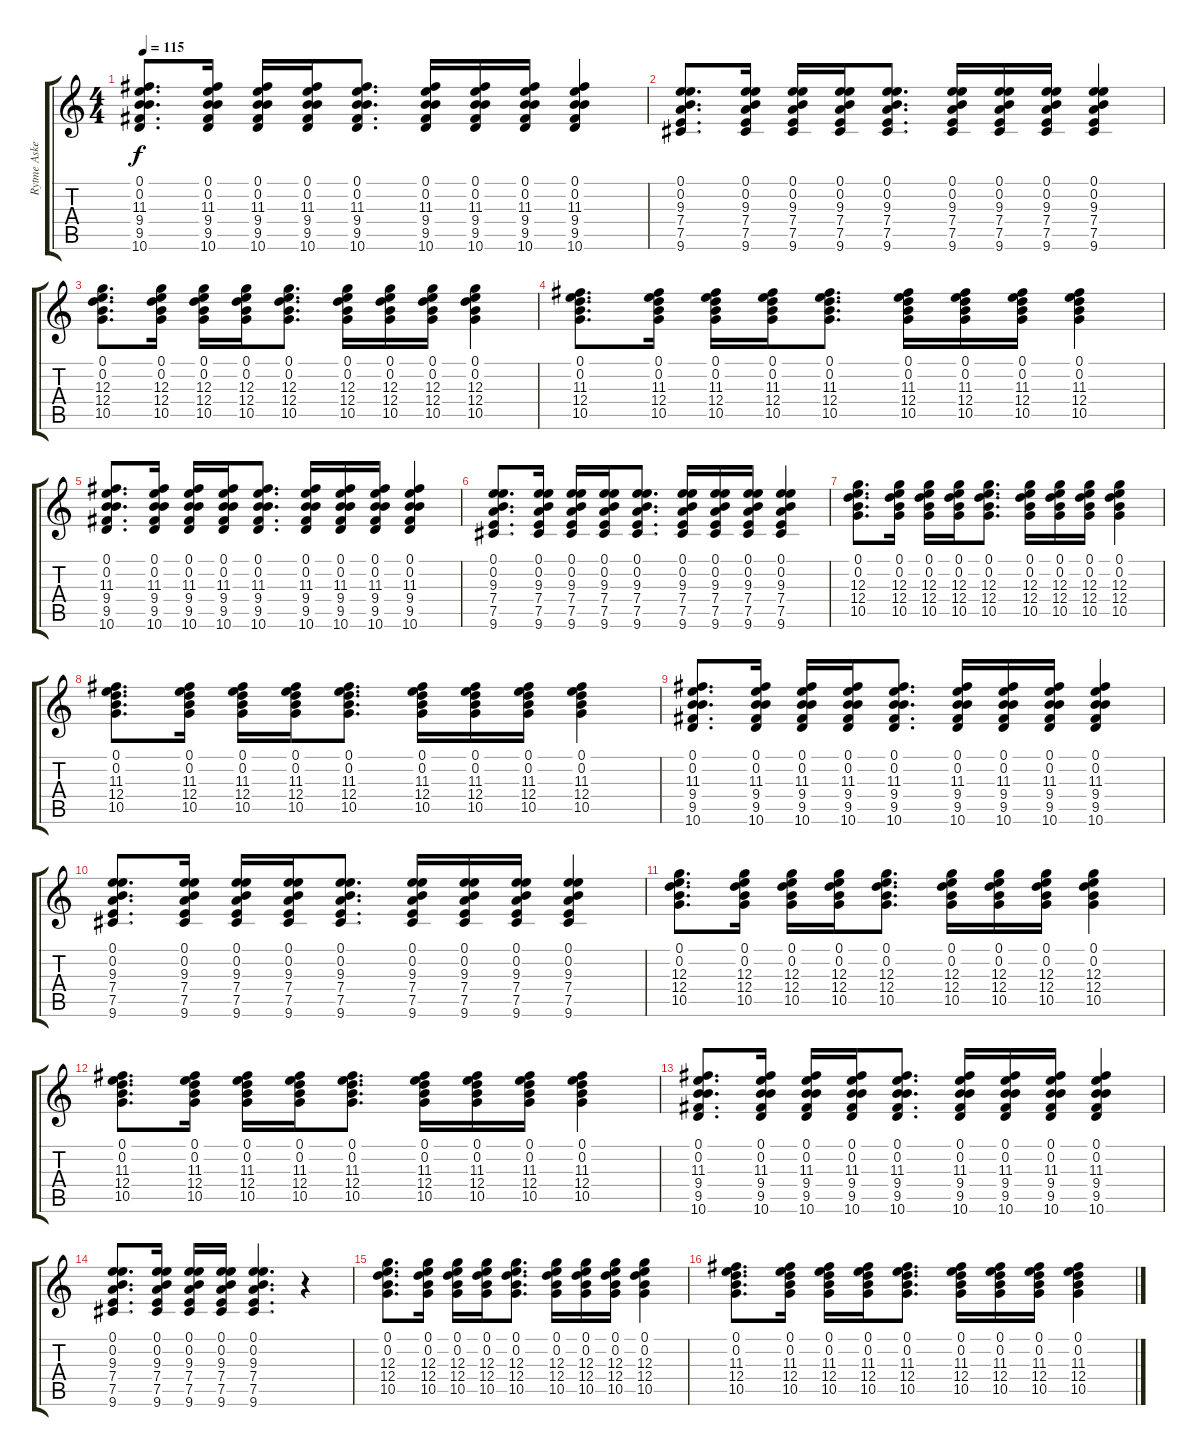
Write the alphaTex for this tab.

\track ("Rytme Aske" "Rytme Aske") {instrument acousticguitarsteel}
\staff {score tabs}
\tuning (E4 B3 G3 D3 A2 E2) {hide}
\ts (4 4)
\tempo 115
\clef g2
\ks c
(0.1 0.2 11.3 9.4 9.5 10.6).8{d dy f} (0.1 0.2 11.3 9.4 9.5 10.6).16 (0.1 0.2 11.3 9.4 9.5 10.6).16 (0.1 0.2 11.3 9.4 9.5 10.6).16 (0.1 0.2 11.3 9.4 9.5 10.6).8{d} (0.1 0.2 11.3 9.4 9.5 10.6).16 (0.1 0.2 11.3 9.4 9.5 10.6).16 (0.1 0.2 11.3 9.4 9.5 10.6).16 (0.1 0.2 11.3 9.4 9.5 10.6).4 |
(0.1 0.2 9.3 7.4 7.5 9.6).8{d} (0.1 0.2 9.3 7.4 7.5 9.6).16 (0.1 0.2 9.3 7.4 7.5 9.6).16 (0.1 0.2 9.3 7.4 7.5 9.6).16 (0.1 0.2 9.3 7.4 7.5 9.6).8{d} (0.1 0.2 9.3 7.4 7.5 9.6).16 (0.1 0.2 9.3 7.4 7.5 9.6).16 (0.1 0.2 9.3 7.4 7.5 9.6).16 (0.1 0.2 9.3 7.4 7.5 9.6).4 |
(0.1 0.2 12.3 12.4 10.5).8{d} (0.1 0.2 12.3 12.4 10.5).16 (0.1 0.2 12.3 12.4 10.5).16 (0.1 0.2 12.3 12.4 10.5).16 (0.1 0.2 12.3 12.4 10.5).8{d} (0.1 0.2 12.3 12.4 10.5).16 (0.1 0.2 12.3 12.4 10.5).16 (0.1 0.2 12.3 12.4 10.5).16 (0.1 0.2 12.3 12.4 10.5).4 |
(0.1 0.2 11.3 12.4 10.5).8{d} (0.1 0.2 11.3 12.4 10.5).16 (0.1 0.2 11.3 12.4 10.5).16 (0.1 0.2 11.3 12.4 10.5).16 (0.1 0.2 11.3 12.4 10.5).8{d} (0.1 0.2 11.3 12.4 10.5).16 (0.1 0.2 11.3 12.4 10.5).16 (0.1 0.2 11.3 12.4 10.5).16 (0.1 0.2 11.3 12.4 10.5).4 |
(0.1 0.2 11.3 9.4 9.5 10.6).8{d} (0.1 0.2 11.3 9.4 9.5 10.6).16 (0.1 0.2 11.3 9.4 9.5 10.6).16 (0.1 0.2 11.3 9.4 9.5 10.6).16 (0.1 0.2 11.3 9.4 9.5 10.6).8{d} (0.1 0.2 11.3 9.4 9.5 10.6).16 (0.1 0.2 11.3 9.4 9.5 10.6).16 (0.1 0.2 11.3 9.4 9.5 10.6).16 (0.1 0.2 11.3 9.4 9.5 10.6).4 |
(0.1 0.2 9.3 7.4 7.5 9.6).8{d} (0.1 0.2 9.3 7.4 7.5 9.6).16 (0.1 0.2 9.3 7.4 7.5 9.6).16 (0.1 0.2 9.3 7.4 7.5 9.6).16 (0.1 0.2 9.3 7.4 7.5 9.6).8{d} (0.1 0.2 9.3 7.4 7.5 9.6).16 (0.1 0.2 9.3 7.4 7.5 9.6).16 (0.1 0.2 9.3 7.4 7.5 9.6).16 (0.1 0.2 9.3 7.4 7.5 9.6).4 |
(0.1 0.2 12.3 12.4 10.5).8{d} (0.1 0.2 12.3 12.4 10.5).16 (0.1 0.2 12.3 12.4 10.5).16 (0.1 0.2 12.3 12.4 10.5).16 (0.1 0.2 12.3 12.4 10.5).8{d} (0.1 0.2 12.3 12.4 10.5).16 (0.1 0.2 12.3 12.4 10.5).16 (0.1 0.2 12.3 12.4 10.5).16 (0.1 0.2 12.3 12.4 10.5).4 |
(0.1 0.2 11.3 12.4 10.5).8{d} (0.1 0.2 11.3 12.4 10.5).16 (0.1 0.2 11.3 12.4 10.5).16 (0.1 0.2 11.3 12.4 10.5).16 (0.1 0.2 11.3 12.4 10.5).8{d} (0.1 0.2 11.3 12.4 10.5).16 (0.1 0.2 11.3 12.4 10.5).16 (0.1 0.2 11.3 12.4 10.5).16 (0.1 0.2 11.3 12.4 10.5).4 |
(0.1 0.2 11.3 9.4 9.5 10.6).8{d} (0.1 0.2 11.3 9.4 9.5 10.6).16 (0.1 0.2 11.3 9.4 9.5 10.6).16 (0.1 0.2 11.3 9.4 9.5 10.6).16 (0.1 0.2 11.3 9.4 9.5 10.6).8{d} (0.1 0.2 11.3 9.4 9.5 10.6).16 (0.1 0.2 11.3 9.4 9.5 10.6).16 (0.1 0.2 11.3 9.4 9.5 10.6).16 (0.1 0.2 11.3 9.4 9.5 10.6).4 |
(0.1 0.2 9.3 7.4 7.5 9.6).8{d} (0.1 0.2 9.3 7.4 7.5 9.6).16 (0.1 0.2 9.3 7.4 7.5 9.6).16 (0.1 0.2 9.3 7.4 7.5 9.6).16 (0.1 0.2 9.3 7.4 7.5 9.6).8{d} (0.1 0.2 9.3 7.4 7.5 9.6).16 (0.1 0.2 9.3 7.4 7.5 9.6).16 (0.1 0.2 9.3 7.4 7.5 9.6).16 (0.1 0.2 9.3 7.4 7.5 9.6).4 |
(0.1 0.2 12.3 12.4 10.5).8{d} (0.1 0.2 12.3 12.4 10.5).16 (0.1 0.2 12.3 12.4 10.5).16 (0.1 0.2 12.3 12.4 10.5).16 (0.1 0.2 12.3 12.4 10.5).8{d} (0.1 0.2 12.3 12.4 10.5).16 (0.1 0.2 12.3 12.4 10.5).16 (0.1 0.2 12.3 12.4 10.5).16 (0.1 0.2 12.3 12.4 10.5).4 |
(0.1 0.2 11.3 12.4 10.5).8{d} (0.1 0.2 11.3 12.4 10.5).16 (0.1 0.2 11.3 12.4 10.5).16 (0.1 0.2 11.3 12.4 10.5).16 (0.1 0.2 11.3 12.4 10.5).8{d} (0.1 0.2 11.3 12.4 10.5).16 (0.1 0.2 11.3 12.4 10.5).16 (0.1 0.2 11.3 12.4 10.5).16 (0.1 0.2 11.3 12.4 10.5).4 |
(0.1 0.2 11.3 9.4 9.5 10.6).8{d} (0.1 0.2 11.3 9.4 9.5 10.6).16 (0.1 0.2 11.3 9.4 9.5 10.6).16 (0.1 0.2 11.3 9.4 9.5 10.6).16 (0.1 0.2 11.3 9.4 9.5 10.6).8{d} (0.1 0.2 11.3 9.4 9.5 10.6).16 (0.1 0.2 11.3 9.4 9.5 10.6).16 (0.1 0.2 11.3 9.4 9.5 10.6).16 (0.1 0.2 11.3 9.4 9.5 10.6).4 |
(0.1 0.2 9.3 7.4 7.5 9.6).8{d} (0.1 0.2 9.3 7.4 7.5 9.6).16 (0.1 0.2 9.3 7.4 7.5 9.6).16 (0.1 0.2 9.3 7.4 7.5 9.6).16 (0.1 0.2 9.3 7.4 7.5 9.6).4{d} r.4 |
(0.1 0.2 12.3 12.4 10.5).8{d} (0.1 0.2 12.3 12.4 10.5).16 (0.1 0.2 12.3 12.4 10.5).16 (0.1 0.2 12.3 12.4 10.5).16 (0.1 0.2 12.3 12.4 10.5).8{d} (0.1 0.2 12.3 12.4 10.5).16 (0.1 0.2 12.3 12.4 10.5).16 (0.1 0.2 12.3 12.4 10.5).16 (0.1 0.2 12.3 12.4 10.5).4 |
(0.1 0.2 11.3 12.4 10.5).8{d} (0.1 0.2 11.3 12.4 10.5).16 (0.1 0.2 11.3 12.4 10.5).16 (0.1 0.2 11.3 12.4 10.5).16 (0.1 0.2 11.3 12.4 10.5).8{d} (0.1 0.2 11.3 12.4 10.5).16 (0.1 0.2 11.3 12.4 10.5).16 (0.1 0.2 11.3 12.4 10.5).16 (0.1 0.2 11.3 12.4 10.5).4
